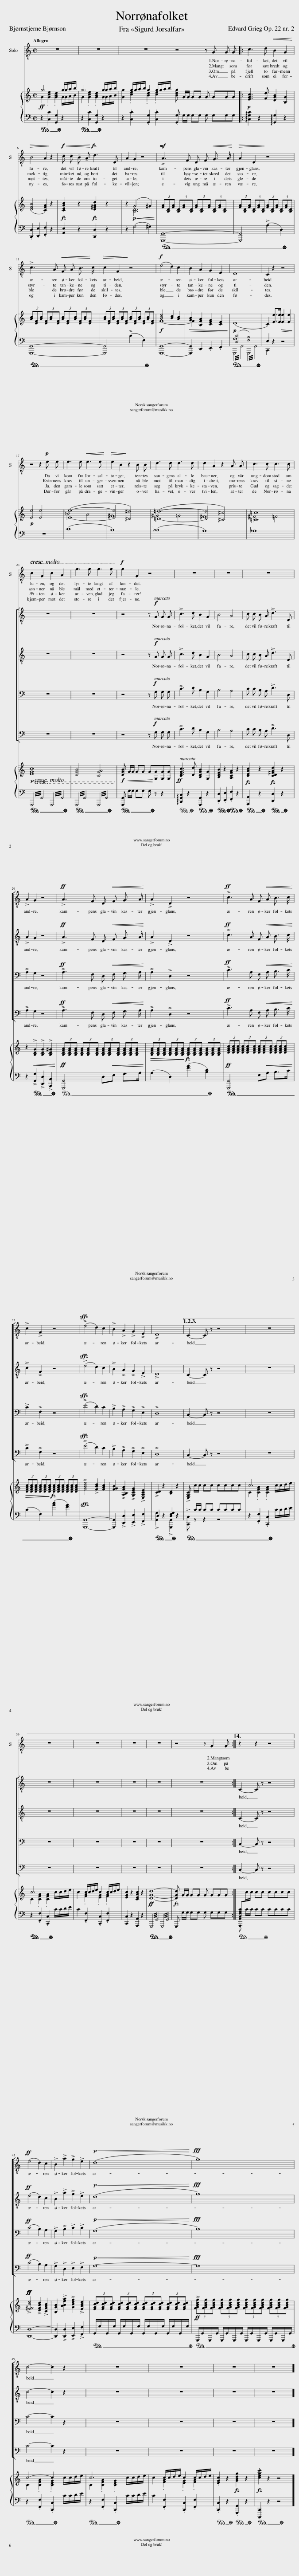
X:1
%%score 1 [ 2 3 4 5 ] { ( 6 7 ) | ( 8 9 10 ) }
L:1/8
Q:1/4=112
M:4/4
I:linebreak $
K:C
V:1 treble-8
V:2 treble-8
V:3 treble-8
V:4 bass
V:5 bass
V:6 treble
V:7 treble
V:8 bass
V:9 bass
V:10 bass
V:1
 z8 | z8 | z8 | z4 z G G G |: c3 d!<(!!<(! B2 G2!<)!!<)! |$ %5
!>(!!>(! B4 A2!>)!!>)! z2 |!f!!<(!!<(! !tenuto!c !tenuto!c !tenuto!B !tenuto!A!<)!!<)! d3 D | A2 G2 z4 |!mf! !>!A3 F D F!<(!!<(! G3/2 A/!<)!!<)! |!>(!!>(! A2 D2!>)!!>)! z4 |$ %10
 !>!c3 A!<(!!<(! F A B3/2!<)!!<)! c/ |!>(!!>(! c2 F2!>)!!>)! z4 |!f! (e4 d2) c2 | B2 A2 G2 E2 | D8 | %15
 C2 z2 z4 |$ z4 z2!p! e e | e3 e!<(!!<(! e3 e!<)!!<)! |!>(!!>(! e2 B2!>)!!>)! z2 B B | d3 d d3 d | %20
 d2 A2 z2 A A | c3 c c3 c |$ c2 G2 c2 A2 | g3 g g3 g |!f! g2 G2 z4 | %25
 z8 | z8 | z8 |$ z8 | z8 | %30
 z8 | z8 |$ z8 | z8 | z8 | %35
 z8 |1,2,3 z8 | z8 |$ z8 | z8 | %40
 z8 | z8 | z4 z G2 G :|4 z2 z2 z4 ||$ z8 | %45
 z8 | z8 | z8 |$ z8 | z8 | %50
 z8 | z8 | z8 |] %53
V:2
 z8 | z8 | z8 | z8 |: z8 |$ %5
 z8 | z8 | z8 | z8 | z8 |$ %10
 z8 | z8 | z8 | z8 | z8 | %15
 z8 |$ z8 | z8 | z8 | z8 | %20
 z8 | z8 |$ z8 | z8 | z4 z!f! G G G | %25
 !>!c3 d B2 G2 | B4 A4 | c c B A !>!d3 D |$ !>!A2 G2 z4 |!ff! !>!A3 F D!<(!!<(! F G3/2 A/!<)!!<)! | %30
 !>!A2 !>!D2 z4 |!ff! !>!c3 A F!<(!!<(! A B3/2 c/!<)!!<)! |$ !>!c2 !>!F2 z4 | (!>!e4 d2) c2 | !>!B2 !>!A2 !>!G2 !>!E2 | %35
 !>!D8 |1,2,3 C2- C z z4 | z8 |$ z8 | z8 | %40
 z8 | z8 | z8 :|4 C2- C z z4 ||$!ff! (e4 d2) c2 | %45
 !>!B2 !>!a2 !>!g2 !>!e2 |!p!!<(! (d8!<)! |!fff! g8) |$ c4- c2 z2 | z8 | %50
 z8 | z8 | z8 |] %53
V:3
 z8 | z8 | z8 | z8 |: z8 |$ %5
 z8 | z8 | z8 | z8 | z8 |$ %10
 z8 | z8 | z8 | z8 | z8 | %15
 z8 |$ z8 | z8 | z8 | z8 | %20
 z8 | z8 |$ z8 | z8 | z4 z!f! G G G | %25
 !>!c3 d B2 G2 | B4 A4 | c c B A !>!d3 D |$ !>!A2 G2 z4 |!ff! !>!A3 F D!<(!!<(! F G3/2 A/!<)!!<)! | %30
 !>!A2 !>!D2 z4 |!ff! !>!c3 A F!<(!!<(! A B3/2 c/!<)!!<)! |$ !>!c2 !>!F2 z4 | (!>!e4 d2) c2 | !>!B2 !>!A2 !>!G2 !>!E2 | %35
 !>!D8 |1,2,3 C2- C z z4 | z8 |$ z8 | z8 | %40
 z8 | z8 | z8 :|4 C2- C z z4 ||$!ff! (e4 d2) c2 | %45
 !>!B2 !>!a2 !>!g2 !>!e2 |!p!!<(! (d8!<)! |!fff! g8) |$ c4- c2 z2 | z8 | %50
 z8 | z8 | z8 |] %53
V:4
 z8 | z8 | z8 | z8 |: z8 |$ %5
 z8 | z8 | z8 | z8 | z8 |$ %10
 z8 | z8 | z8 | z8 | z8 | %15
 z8 |$ z8 | z8 | z8 | z8 | %20
 z8 | z8 |$ z8 | z8 | z4 z!f! G, G, G, | %25
 !>!C3 D B,2 G,2 | B,4 A,4 | C C B, A, !>!D3 D, |$ !>!A,2 G,2 z4 |!ff! !>!A,3 F, D,!<(!!<(! F, G,3/2 A,/!<)!!<)! | %30
 !>!A,2 !>!D,2 z4 |!ff! !>!C3 A, F,!<(!!<(! A, B,3/2 C/!<)!!<)! |$ !>!C2 !>!F,2 z4 | (!>!E4 D2) C2 | !>!B,2 !>!A,2 !>!G,2 !>!E,2 | %35
 !>!D,8 |1,2,3 C,2- C, z z4 | z8 |$ z8 | z8 | %40
 z8 | z8 | z8 :|4 C,2- C, z z4 ||$!ff! (C4 B,2) A,2 | %45
 !>!G,2 !>!B,2 !>!C2 !>!C2 |!p!!<(! (G,8!<)! |!fff! B,8) |$ C4- C2 z2 | z8 | %50
 z8 | z8 | z8 |] %53
V:5
 z8 | z8 | z8 | z8 |: z8 |$ %5
 z8 | z8 | z8 | z8 | z8 |$ %10
 z8 | z8 | z8 | z8 | z8 | %15
 z8 |$ z8 | z8 | z8 | z8 | %20
 z8 | z8 |$ z8 | z8 | z4 z!f! G, G, G, | %25
 !>!C3 D B,2 G,2 | B,4 A,4 | C C B, A, !>!D3 D, |$ !>!A,2 G,2 z4 |!ff! !>!A,3 F, D,!<(!!<(! F, G,3/2 A,/!<)!!<)! | %30
 !>!A,2 !>!D,2 z4 |!ff! !>!C3 A, F,!<(!!<(! A, B,3/2 C/!<)!!<)! |$ !>!C2 !>!F,2 z4 | (!>!E4 D2) C2 | !>!B,2 !>!A,2 !>!G,2 !>!E,2 | %35
 !>!D,8 |1,2,3 C,2- C, z z4 | z8 |$ z8 | z8 | %40
 z8 | z8 | z8 :|4 C,2- C, z z4 ||$!ff! (C4 B,2) A,2 | %45
 !>!G,2 !>!D,2 !>!E,2 !>!F,2 |!p!!<(! G,8-!<)! |!fff! G,8 |$ C4- C2 z2 | z8 | %50
 z8 | z8 | z8 |] %53
V:6
 g6 g/g/a/b/ | g6 g/g/a/b/ | g2 g/g/a/b/ g2 g/g/a/b/ | .[Bdg] G/G/ GG G GGG |: [EGc]3 [Fd] [DGB]2 [B,G]2 |$ %5
 ([DFB]4 [CFA]2) z2 | [CEAc]2 z2 [D^FAd]2 z2 | z2 (G4 ^G2) | (3[FA][B,D][FA] (3[B,D][FA][B,D] (3[FA][B,D][FA] (3[B,D][FA][B,D] | (3[FA][B,D][FA] (3[B,D][FA][B,D] (3[FA][B,D][FA] (3[B,D][FA][B,D] |$ %10
 (3[Ac][DF][Ac] (3[DF][Ac][DF] (3[Ac][DF][Ac] (3[DF][Ac][DF] | (3[Ac][DF][Ac] (3[DF][Ac][DF] (3[Ac][DF][Ac] (3[DF][Ac][DF] | [Ace]4 [Bd]2 [Ac]2 | [GB]2 [B,FA]2 [CEG]2 [CE]2 | (D8 | %15
 C2) [Ee]>[Ee] [Ee]2 [Ee]2 |$ [Ee]4 [Ee]4 | ([Ee]8- | [Ee]4 [^D^d]4) | ([=D=d]8- | %20
 [Dd]4 [^C^c]4) | [=C=c]8 |$ [EGc]8 | [DGB]4 [CGA]4 | [DGB] G/G/ GG G[G,G][G,G][G,G] | %25
 [CEGc]3 [Dd] [B,DGB]2 [G,G]2 | [B,DFB]2 z2 [A,CFA]2 z2 | [CEAc]2 z2 [CD^FAd]2 z2 |$ z2 !>![B,DG]2 !>![B,DG]2 !>![B,D^G]2 | (3[B,DFA][B,DFA][B,DFA] (3[B,DFA][B,DFA][B,DFA] (3[B,DFA][B,DFA][B,DFA] (3[B,DFA][B,DFA][B,DFA] | %30
 (3[B,DFA][B,DFA][B,DFA] (3[B,DFA][B,DFA][B,DFA] (3[B,DFA][B,DFA][B,DFA] (3[B,DFA][B,DFA][B,DFA] | (3[DFAc][DFAc][DFAc] (3[DFAc][DFAc][DFAc] (3[DFAc][DFAc][DFAc] (3[DFAc][DFAc][DFAc] |$ (3[DFAc][DFAc][DFAc] (3[DFAc][DFAc][DFAc] (3[DFAc][DFAc][DFAc] (3[DFAc][DFAc][DFAc] | !>![FAce]4 !>![FBd]2 [FAc]2 | [FGB]2 !>![A,B,FA]2 !>![G,CEG]2 !>![E,A,CE]2 | %35
 !>![CD]2 z2 [B,D]2 z2 |1,2,3 !>![E,G,C] c/c/ cc cccc | c6 c/c/d/e/ |$ c6 c/c/d/e/ | c2 c/c/d/e/ c2 c/c/d/e/ | %40
 [EGc]2 z2 [CEAc]2 z2 | [DGd]8- | [DGd] G/G/ GG G GGG :|4[I:staff +1] [C,F,A,C][I:staff -1]c/c/ cc cccc ||$!ff!!ff!!ff!!ff! !>![E^Fce]4 !>![DFBd]2 !>![CFAc]2 | %45
 [B,GB]2 !>![ABfa]2 !>![Gceg]2 !>![EAce]2 | (3[EGcd][EGcd][EGcd] (3[EGcd][EGcd][EGcd] (3[EGcd][EGcd][EGcd] (3[EGcd][EGcd][EGcd] | (3!>![FGBdg][FGBdg][FGBdg] (3[FGBdg][FGBdg][FGBdg] (3[FGBdg][FGBdg][FGBdg] (3[FGBdg][FGBdg][FGBdg] |$ c4- c2 c/c/d/e/ | c6 c/c/d/e/ | %50
 c2 c/c/d/e/ c2 c/c/d/e/ | .[EGc]2 z2 [GBdg]2 z2 | .[cegc']2 z2 z4 |] %53
V:7
 G2 .[Gce]2 .[GBd]2 G/G/A/B/ | G2 .[Gce]2 .[GBd]2 G/G/A/B/ | G2 .[ce]2 .[Bd]2 .[ce]2 | x8 |: x8 |$ %5
 x8 | x8 | x2 [B,D]6 | x8 | x8 |$ %10
 x8 | x8 | F8- | F2 x6 | x8 | %15
 x8 |$ x8 | _B4 A4 | ^G8 | ^G4 =G4 | %20
 ^F8 | ^F4 =F4 |$ x8 | x8 | x8 | %25
 x8 | x8 | x8 |$ x8 | x8 | %30
 x8 | x8 |$ x8 | x8 | x8 | %35
 x8 |1,2,3 x8 | C2 .[CFA]2 .[CFA]2 x2 |$ C2 .[CFA]2 .[CFA]2 x2 | x2 .[FA]2 .[EG]2 .[FA]2 | %40
 x8 | x8 | x8 :|4 x8 ||$ x8 | %45
 x8 | x8 | x8 |$ C2 .[CFA]2 .[CEG]2 x2 | C2 .[CFA]2 .[CEG]2 x2 | %50
 x2 .[FA]2 .[EG]2 .[FA]2 | x8 | x8 |] %53
V:8
!ff!!ped! z2 [C,C]2 [G,,G,]2!ped-up! z2 |!ped! z2 [C,C]2 [G,,G,]2!ped-up! z2 | z2 .[C,C]2 .[G,,G,]2 .[C,C]2 | .[G,,G,] G,/G,/ G,G, G, G,G,G, |:!p! !arpeggio![C,G,C]2 z2 !arpeggio![G,,G,]2 z2 |$ %5
 .[D,,D,]2 .[E,,E,]2 .[F,,F,]2 z2 | [A,,E,]2 z2 [D,,D,]2 z2 | z2!p!!<(!!<(! (G,4 ^G,2)!<)!!<)! |!ped! [G,,,G,,]8-!ped-up! | [G,,,G,,]4 (!>!A,2 D,2)!ped-up! |$ %10
!ped! [G,,,G,,]8-!ped-up! | [G,,,G,,]4 (!>!C2 F,2)!ped-up! |!f! [G,,,G,,]8- |!>(!!>(! [G,,,G,,]2 D,,2 .E,,2 .F,,2!>)!!>)! |!p!!ped! !///-!G,,,2 G,,2 !///-!G,,,2 G,,2!ped-up! | %15
 C,,2 z2!>(!!>(! z4!>)!!>)! |$!p! z8 | (C8 | B,8) | (_B,8 | %20
 A,8) | _A,8 |$!p!!ped! !///-!G,,,2 G,,2 !///-!G,,,2 G,,2!ped-up! |!ped! !///-!G,,,2 G,,2 !///-!G,,,2 G,,2!ped-up! |!f!!ped! [G,,,G,,]!<(!!<(! G,/G,/ G,G, G,!ped-up!!<)!!<)! z z2!ped-up! | %25
!ff!!ped! !arpeggio![C,,G,,C,]2 z2!ped-up!!ped! [G,,,G,,]2!ped-up! z2!ped-up! |!ped! .[D,,D,]2 .[E,,E,]2!ped-up!!ped! .[F,,F,]2 z2!ped-up! |!ped! [A,,,A,,]2 z2!ped-up!!ped! [D,,D,]2 z2!ped-up! |$ z2!ped!!<(!!<(! !>![G,,G,]2 !>![D,,D,]2 !>![B,,,B,,]2!ped-up!!<)!!<)! |!ff!!ped! [G,,,G,,]4 D,!<(!!<(!F, G,>A,!ped-up!!<)!!<)! | %30
!>(!!>(! (A,2 D,2)!>)!!>)! ([FA]2 [B,D]2) |!ff!!ped! [G,,,G,,]4 F,!<(!!<(!A, B,>C!ped-up!!<)!!<)! |$!>(!!>(! (C2 F,2)!>)!!>)! ([Ac]2 [FA]2)!ped-up! | [G,,,G,,]8- | [G,,,G,,]2 !>![D,,D,]2 !>![E,,E,]2 !>![F,,F,]2 | %35
!ped! !>![G,,G,]2 z2 !>![G,,,G,,]2!ped-up! z2!ped-up! |1,2,3!ped! !>![C,,C,] C/C/ CC CC!ped-up!CC | z2 .[F,,F,]2 .[C,,C,]2!ped-up! C/C/D/E/ |$!ped! z2 .[F,,F,]2 .[C,,C,]2!ped-up! C/C/D/E/ | C2 .[F,,F,]2 .[C,,C,]2 .[F,,F,]2 | %40
 [C,,C,]2 z2 [A,,,A,,]2 z2 |!ff!!ped! !///-!G,,,2 G,,2 !///-!G,,,2!ped-up! G,,2!ped-up! | G,,, G,/G,/ G,G, G, G,G,G, :|4!ped! [A,,,A,,] C/C/ CC CCCC!ped-up! ||$ [D,,D,]8- | %45
 [D,,D,]2 !>![D,,D,]2 !>![E,,E,]2 !>![F,,F,]2 |!ped! G,,/G,/G,,/G,/ G,,/G,/G,,/G,/!ped-up! G,,/G,/G,,/G,/ G,,/G,/G,,/G,/ |!ff!!ped! G,,,/G,,/G,,,/G,,/ G,,,/G,,/G,,,/G,,/ G,,,/G,,/G,,,/G,,/ G,,,/G,,/G,,,/G,,/!ped-up! |$!ped! z2 .[F,,F,]2 .[C,,C,]2 C/C/D/E/!ped-up! |!ped! z2 .[F,,F,]2 .[C,,C,]2!ped-up! C/C/D/E/ | %50
 C2 .[F,,F,]2 .[C,,C,]2 .[F,,F,]2 |!ped! .[C,,C,]2 z2!ped-up!!ped! .[G,,,G,,]2!ped-up! z2 |!ped! [C,,,C,,]2 z2 z4!ped-up! |] %53
V:9
 x8 | x8 | x8 | x8 |: x8 |$ %5
 x8 | x8 | x8 | x8 | x8 |$ %10
 x8 | x8 | x8 | x8 | G,8 | %15
 E,2 x6 |$ x8 | x8 | x8 | x8 | %20
 x8 | x8 |$ x8 | x8 | x8 | %25
 x8 | x8 | x8 |$ x8 | x8 | %30
 x8 | x8 |$ x8 | x8 | x8 | %35
 D,2 x2 [D,F,G,]2 x2 |1,2,3 x z z2 z4 | x8 |$ x8 | x8 | %40
 x8 | x8 | x8 :|4 x8 ||$ x8 | %45
 x8 | x8 | x8 |$ x8 | x8 | %50
 x8 | x8 | x8 |] %53
V:10
 x8 | x8 | x8 | x8 |: x8 |$ %5
 x8 | x8 | x8 | x8 | x8 |$ %10
 x8 | x8 | x8 | x8 | ([D,C]4 [F,B,]4) | %15
 x8 |$ x8 | x8 | x8 | x8 | %20
 x8 | x8 |$ x8 | x8 | x8 | %25
 x8 | x8 | x8 |$ x8 | x8 | %30
 x8 | x8 |$ x8 | x8 | x8 | %35
 x8 |1,2,3 x8 | x8 |$ x8 | x8 | %40
 x8 | x8 | x8 :|4 x8 ||$ x8 | %45
 x8 | x8 | x8 |$ x8 | x8 | %50
 x8 | x8 | x8 |] %53
